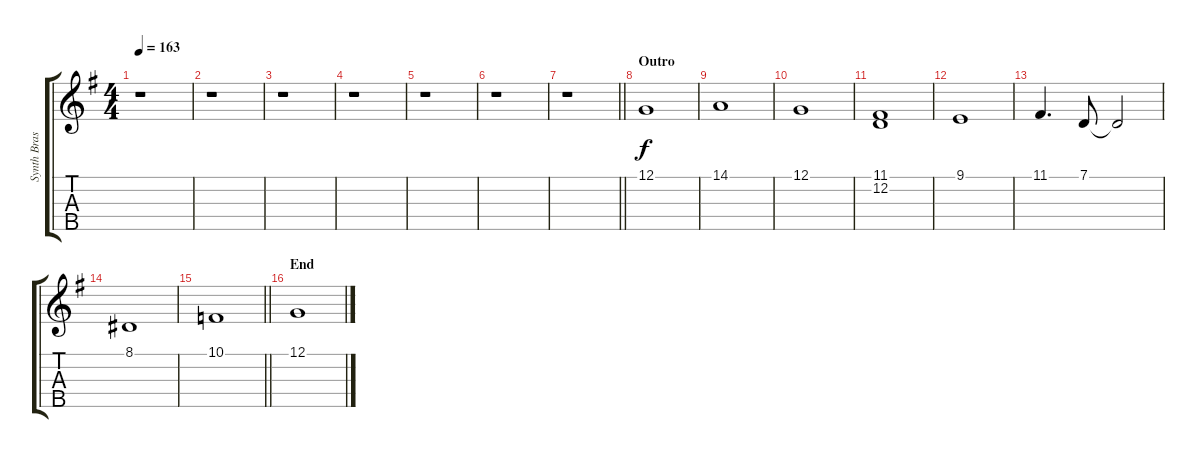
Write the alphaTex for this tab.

\track ("Synth Brass II" "Synth Bras") {instrument brasssection}
\staff {score tabs}
\tuning (G3 D3 A2 E2 B1) {hide}
\ts (4 4)
\tempo 163
\clef g2
\ks g
r.1{dy f} |
r.1 |
r.1 |
r.1 |
r.1 |
r.1 |
\barLineRight lightlight
r.1 |
\section ("" "Outro")
12.1.1 |
14.1.1 |
12.1.1 |
(11.1 12.2).1 |
9.1.1 |
11.1.4{d} 7.1.8 7.1{t}.2 |
8.1.1 |
\barLineRight lightlight
10.1.1 |
\section ("" "End")
12.1.1
